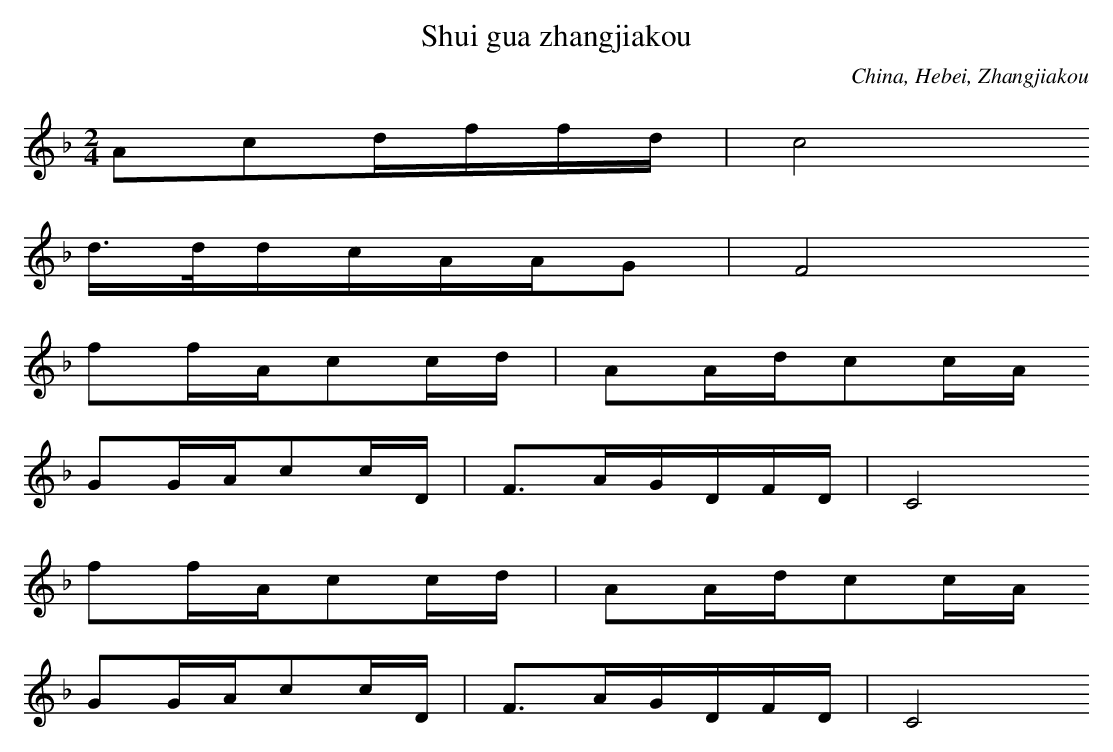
X:1
T: Shui gua zhangjiakou
O: China, Hebei, Zhangjiakou
M: 2/4
L: 1/32
K: F
A4c4d2f2f2d2 | c16
d3dd2c2A2A2G4 | F16
f4f2A2c4c2d2 | A4A2d2c4c2A2
G4G2A2c4c2D2 | F6A2G2D2F2D2 | C16
f4f2A2c4c2d2 | A4A2d2c4c2A2
G4G2A2c4c2D2 | F6A2G2D2F2D2 | C16
